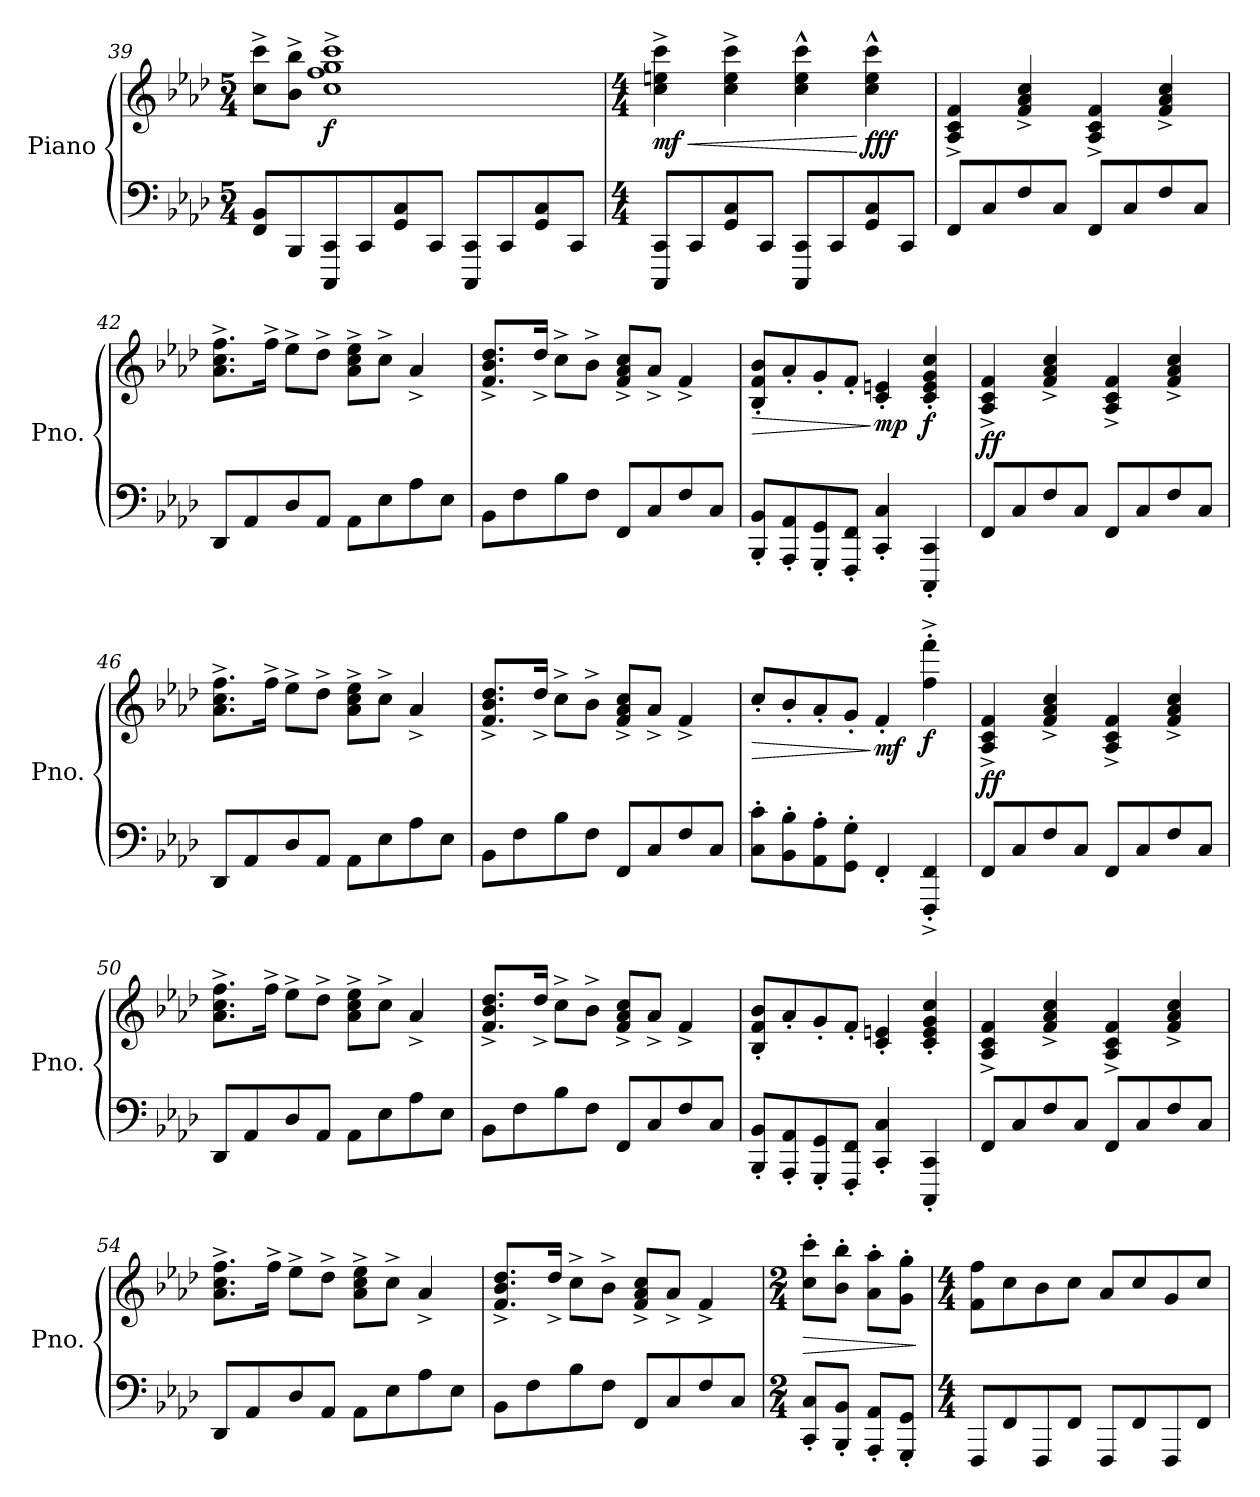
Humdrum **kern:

**kern	**kern	**dynam
*part1	*part1	*part1
*staff2	*staff1	*staff1/2
*I"Piano	*	*
*I'Pno.	*	*
!!LO:PB:g=z
*clefF4	*clefG2	*
*k[b-e-a-d-]	*k[b-e-a-d-]	*
*M5/4	*M5/4	*
=39	=39	=39
8FF/ 8BB-/L	8cc\^ 8ccc\^L	.
8BBB-/	8b-\^ 8bb-\^J	.
!	!	!LO:DY:b
8CCC/ 8CC/	1cc^ 1ff^ 1gg^ 1ccc^	f
8CC/	.	.
8GG/ 8C/	.	.
8CC/J	.	.
8CCC/ 8CC/L	.	.
8CC/	.	.
8GG/ 8C/	.	.
8CC/J	.	.
=40	=40	=40
*M4/4	*M4/4	*
!	!	!LO:HP:b
!	!	!LO:DY:n=1:b
8CCC/ 8CC/L	4cc\^ 4een\^ 4ccc\^	< mf
8CC/	.	.
8GG/ 8C/	4cc\^ 4ee\^ 4ccc\^	.
8CC/J	.	.
8CCC/ 8CC/L	4cc\^^ 4ee\^^ 4ccc\^^	.
8CC/	.	.
!	!	!LO:DY:n=2:b
8GG/ 8C/	4cc\^^ 4ee\^^ 4ccc\^^	[ fff
8CC/J	.	.
=41	=41	=41
8FF/L	4A-/^ 4c/^ 4f/^	.
8C/	.	.
8F/	4f/^ 4a-/^ 4cc/^	.
8C/J	.	.
8FF/L	4A-/^ 4c/^ 4f/^	.
8C/	.	.
8F/	4f/^ 4a-/^ 4cc/^	.
8C/J	.	.
=42	=42	=42
8DD-/L	8.a-\^ 8.cc\^ 8.ff\^L	.
8AA-/	.	.
.	16ff^\Jk	.
8D-/	8ee-^\L	.
8AA-/J	8dd-^\J	.
8AA-\L	8a-\^ 8cc\^ 8ee-\^L	.
8E-\	8cc^\J	.
8A-\	4a-^/	.
8E-\J	.	.
!!LO:LB:g=z
=43	=43	=43
8BB-\L	8.f/^ 8.b-/^ 8.dd-/^L	.
8F\	.	.
.	16dd-^/Jk	.
8B-\	8cc^\L	.
8F\J	8b-^\J	.
8FF/L	8f/^ 8a-/^ 8cc/^L	.
8C/	8a-^/J	.
8F/	4f^/	.
8C/J	.	.
=44	=44	=44
!	!	!LO:HP:b
8BBB-/' 8BB-/'L	8B-/' 8f/' 8b-/'L	>
8AAA-/' 8AA-/'	8a-'/	.
8GGG/' 8GG/'	8g'/	.
8FFF/' 8FF/'J	8f'/J	.
!	!	!LO:DY:n=1:b
4CC/' 4C/'	4c/' 4en/'	] mp
!	!	!LO:DY:n=2:b
4CCC/' 4CC/'	4c/' 4e/' 4g/' 4cc/'	f
=45	=45	=45
!	!	!LO:DY:b
8FF/L	4A-/^ 4c/^ 4f/^	ff
8C/	.	.
8F/	4f/^ 4a-/^ 4cc/^	.
8C/J	.	.
8FF/L	4A-/^ 4c/^ 4f/^	.
8C/	.	.
8F/	4f/^ 4a-/^ 4cc/^	.
8C/J	.	.
=46	=46	=46
8DD-/L	8.a-\^ 8.cc\^ 8.ff\^L	.
8AA-/	.	.
.	16ff^\Jk	.
8D-/	8ee-^\L	.
8AA-/J	8dd-^\J	.
8AA-\L	8a-\^ 8cc\^ 8ee-\^L	.
8E-\	8cc^\J	.
8A-\	4a-^/	.
8E-\J	.	.
=47	=47	=47
8BB-\L	8.f/^ 8.b-/^ 8.dd-/^L	.
8F\	.	.
.	16dd-^/Jk	.
8B-\	8cc^\L	.
8F\J	8b-^\J	.
8FF/L	8f/^ 8a-/^ 8cc/^L	.
8C/	8a-^/J	.
8F/	4f^/	.
8C/J	.	.
!!LO:LB:g=z
=48	=48	=48
!	!	!LO:HP:b
8C\' 8c\'L	8cc'/L	>
8BB-\' 8B-\'	8b-'/	.
8AA-\' 8A-\'	8a-'/	.
8GG\' 8G\'J	8g'/J	.
!	!	!LO:DY:n=1:b
4FF'/	4f'/	] mf
!	!	!LO:DY:n=2:b
4FFF/'^ 4FF/'^	4ff\'^ 4fff\'^	f
=49	=49	=49
!	!	!LO:DY:b
8FF/L	4A-/^ 4c/^ 4f/^	ff
8C/	.	.
8F/	4f/^ 4a-/^ 4cc/^	.
8C/J	.	.
8FF/L	4A-/^ 4c/^ 4f/^	.
8C/	.	.
8F/	4f/^ 4a-/^ 4cc/^	.
8C/J	.	.
=50	=50	=50
8DD-/L	8.a-\^ 8.cc\^ 8.ff\^L	.
8AA-/	.	.
.	16ff^\Jk	.
8D-/	8ee-^\L	.
8AA-/J	8dd-^\J	.
8AA-\L	8a-\^ 8cc\^ 8ee-\^L	.
8E-\	8cc^\J	.
8A-\	4a-^/	.
8E-\J	.	.
=51	=51	=51
8BB-\L	8.f/^ 8.b-/^ 8.dd-/^L	.
8F\	.	.
.	16dd-^/Jk	.
8B-\	8cc^\L	.
8F\J	8b-^\J	.
8FF/L	8f/^ 8a-/^ 8cc/^L	.
8C/	8a-^/J	.
8F/	4f^/	.
8C/J	.	.
=52	=52	=52
8BBB-/' 8BB-/'L	8B-/' 8f/' 8b-/'L	.
8AAA-/' 8AA-/'	8a-'/	.
8GGG/' 8GG/'	8g'/	.
8FFF/' 8FF/'J	8f'/J	.
4CC/' 4C/'	4c/' 4en/'	.
4CCC/' 4CC/'	4c/' 4e/' 4g/' 4cc/'	.
!!LO:LB:g=z
=53	=53	=53
8FF/L	4A-/^ 4c/^ 4f/^	.
8C/	.	.
8F/	4f/^ 4a-/^ 4cc/^	.
8C/J	.	.
8FF/L	4A-/^ 4c/^ 4f/^	.
8C/	.	.
8F/	4f/^ 4a-/^ 4cc/^	.
8C/J	.	.
=54	=54	=54
8DD-/L	8.a-\^ 8.cc\^ 8.ff\^L	.
8AA-/	.	.
.	16ff^\Jk	.
8D-/	8ee-^\L	.
8AA-/J	8dd-^\J	.
8AA-\L	8a-\^ 8cc\^ 8ee-\^L	.
8E-\	8cc^\J	.
8A-\	4a-^/	.
8E-\J	.	.
=55	=55	=55
8BB-\L	8.f/^ 8.b-/^ 8.dd-/^L	.
8F\	.	.
.	16dd-^/Jk	.
8B-\	8cc^\L	.
8F\J	8b-^\J	.
8FF/L	8f/^ 8a-/^ 8cc/^L	.
8C/	8a-^/J	.
8F/	4f^/	.
8C/J	.	.
=56	=56	=56
*M2/4	*M2/4	*
!	!	!LO:HP:b
8CC/' 8C/'L	8cc\' 8ccc\'L	>
8BBB-/' 8BB-/'J	8b-\' 8bb-\'J	.
8AAA-/' 8AA-/'L	8a-\' 8aa-\'L	.
8GGG/' 8GG/'J	8g\' 8gg\'J	.
.	.	]
=57	=57	=57
*M4/4	*M4/4	*
!	!	!LO:DY:b=2
!	!	!LO:DY:n=1:b
8FFF/L	8f\ 8ff\L	p mf
8FF/	8cc\	.
8FFF/	8b-\	.
8FF/J	8cc\J	.
8FFF/L	8a-/L	.
8FF/	8cc/	.
8FFF/	8g/	.
8FF/J	8cc/J	.
=	=	=
*-	*-	*-
